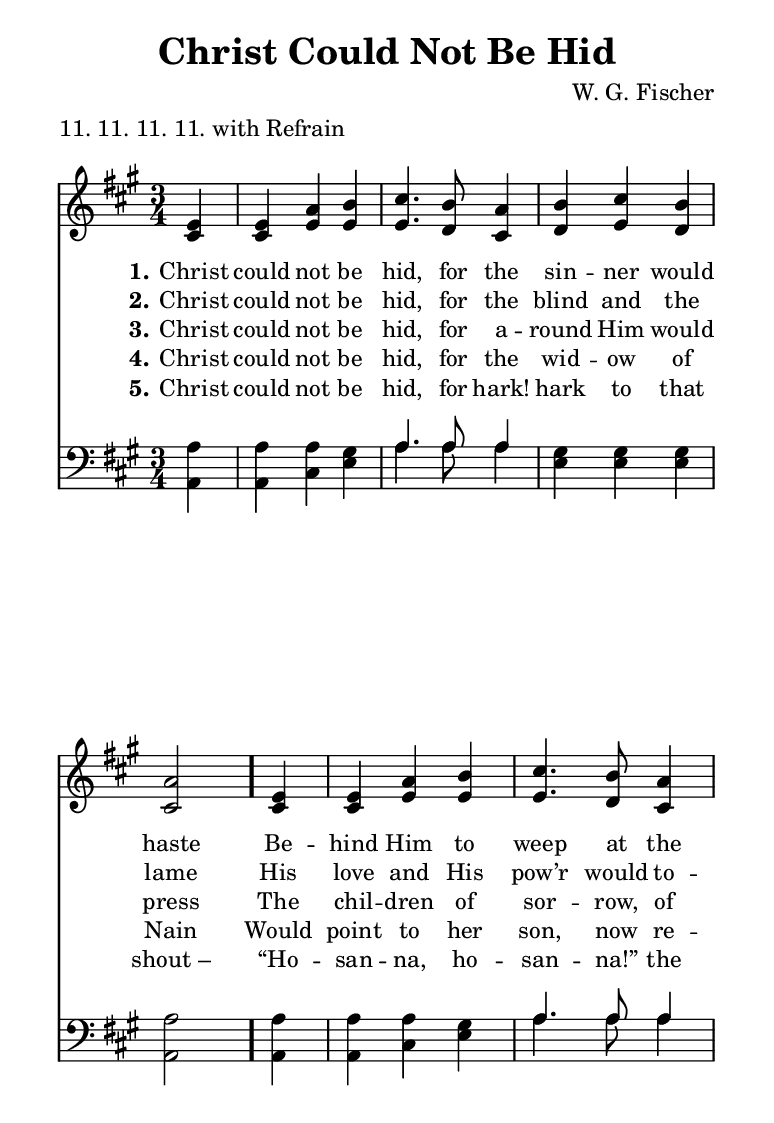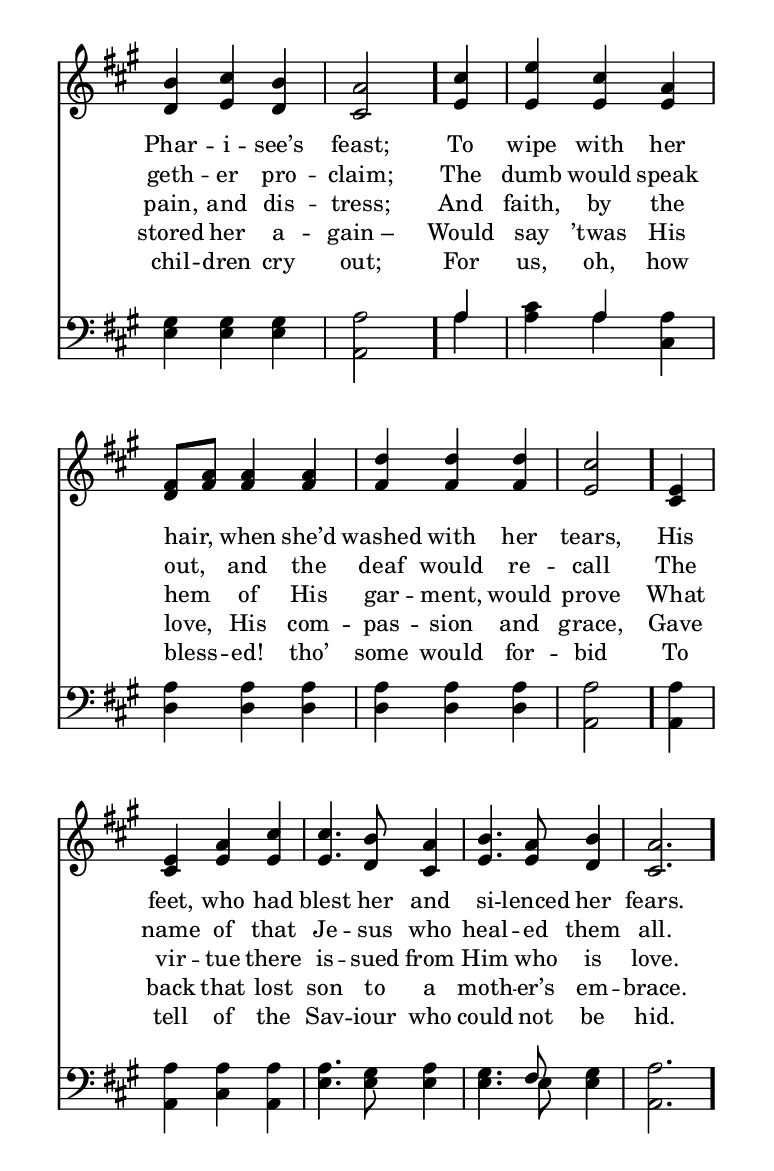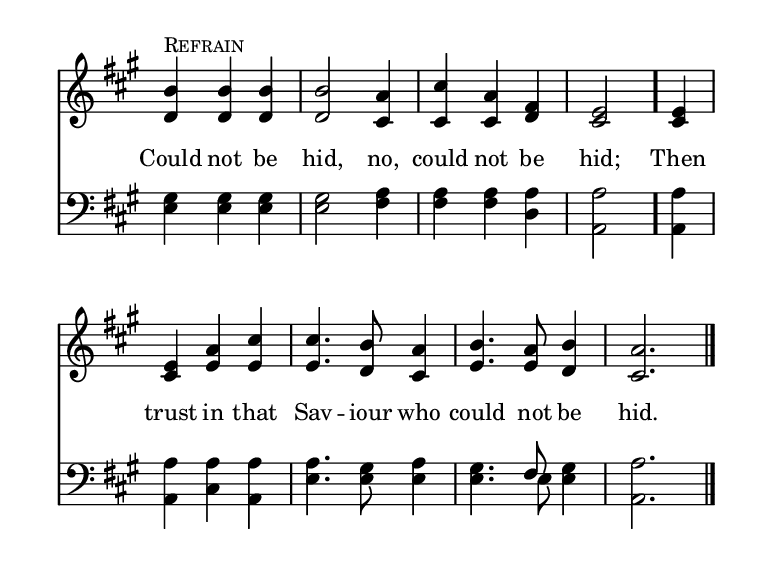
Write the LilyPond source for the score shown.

\include "common/global.ily"
\paper {
  \include "common/paper.ily"
  ragged-last-bottom = ##t
  system-count = #(cond (is-eogsized 5) (#t #f))
  page-count = #(cond (is-eogsized 2) (#t #f))
}

\header{
  %children
  hymnnumber = "297"
  title = "Christ Could Not Be Hid"
  tunename = "Whiter than Snow" % from https://hymnary.org/tune/lord_jesus_i_long_to_be_perfect_fischer
  meter = "11. 11. 11. 11. with Refrain"
  poet = ""
  composer = "W. G. Fischer"
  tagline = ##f
}

global = {
  \include "common/overrides.ily"
  \override Staff.TimeSignature.style = #'numbered
  \time 3/4
  \override Score.MetronomeMark.transparent = ##t % hide all fermata changes too
  \tempo 4=100
  \key a \major
  \partial 4
  \autoBeamOff
}

notesSoprano = {
\global
\relative c' {

  e4 | e a b | cis4. b8 a4 | b cis b | a2
  e4 | e a b | cis4. b8 a4 | b cis b | a2
  cis4 | e cis a | fis8[ a] a4 a | d d d | cis2
  e,4 | e a cis | cis4. b8 a4 | b4. a8 b4 | a2.

  \eogbreak
  << s^\markup { \small \caps "Refrain" }
  { b4 b b | b2 a4 | cis a fis | e2 } >>
  e4 | e a cis | cis4. b8 a4 | b4. a8 b4 | a2.

  \bar "|."

}
}

notesAlto = {
\global
\relative e' {

  cis4 | cis e e | e4. d8 cis4 | d e d | cis2
  cis4 | cis e e | e4. d8 cis4 | d e d | cis2
  e4 | e e e | d8[ fis] fis4 fis | fis fis fis | e2
  cis4 | cis e e | e4. d8 cis4 | e4. e8 d4 | cis2.

  d4 d d | d2 cis4 | cis cis d | cis2
  cis4 | cis e e | e4. d8 cis4 | e4. e8 d4 | cis2.

}
}

notesTenor = {
\global
\relative a {

  a4 | a a gis | a4. a8 a4 | gis gis gis | a2
  a4 | a a gis | a4. a8 a4 | gis gis gis | a2
  a4 | cis a a | a a a | a a a | a2
  a4 | a a a | a4. gis8 a4 | gis4. fis8 gis4 | a2.

  gis4 gis gis | gis2 a4 | a a a | a2
  a4 | a a a | a4. gis8 a4 | gis4. fis8 gis4 | a2.

}
}

notesBass = {
\global
\relative f, {

  a4 | a cis e | a4. a8 a4 | e e e | a,2
  a4 | a cis e | a4. a8 a4 | e e e | a,2
  a'4 | a a cis, | d d d | d d d | a2
  a4 | a cis a | e'4. e8 e4 | e4. e8 e4 | a,2.

  e'4 e e | e2 fis4 | fis fis d | a2
  a4 | a cis a | e'4. e8 e4 | e4. e8 e4 | a,2.

}
}

Refrain = \lyricmode {

Could not be hid, no, could not be hid; \bar "."
Then trust in that Sav -- iour who could not be hid. \bar "."

}

wordsA = \lyricmode {
\set stanza = "1."

Christ could not be hid, for the sin -- ner would haste \bar "."
Be -- hind Him to weep at the Phar -- i -- see’s feast; \bar "."
To wipe with her hair, when she’d washed with her tears, \bar "."
His feet, who had blest her and si -- lenced her fears. \bar "."

}

wordsB = \lyricmode {
\set stanza = "2."

Christ could not be hid, for the blind and the lame
His love and His pow’r would to -- geth -- er pro -- claim;
The dumb would speak out, and the deaf would re -- call
The name of that Je -- sus who heal -- ed them all.

}

wordsC = \lyricmode {
\set stanza = "3."

Christ could not be hid, for a -- round Him would press
The chil -- dren of sor -- row, of pain, and dis -- tress;
And faith, by the hem of His gar -- ment, would prove
What vir -- tue there is -- sued from Him who is love.

\Refrain

}

wordsD = \lyricmode {
\set stanza = "4."

Christ could not be hid, for the wid -- ow of Nain
Would point to her son, now re -- stored her a -- gain_–
Would say ’twas His love, His com -- pas -- sion and grace,
Gave back that lost son to a moth -- er’s em -- brace.

}

wordsE = \lyricmode {
\set stanza = "5."

Christ could not be hid, for hark! hark to that shout_–
“Ho -- san -- na, ho -- san -- na!” the chil -- dren cry out;
For us, oh, how bless -- ed! tho’ some would for -- bid
To tell of the Sav -- iour who could not be hid.

}

\score {
  \context ChoirStaff <<
    \context Staff = upper <<
      \set Staff.autoBeaming = ##f
      \set ChoirStaff.systemStartDelimiter = #'SystemStartBar
      \set ChoirStaff.printPartCombineTexts = ##f
      \partcombine #'(2 . 9) \notesSoprano \notesAlto
      \context NullVoice = sopranos { \voiceOne << \notesSoprano >> }
      \context Lyrics = one   \lyricsto sopranos \wordsA
      \context Lyrics = two   \lyricsto sopranos \wordsB
      \context Lyrics = three \lyricsto sopranos \wordsC
      \context Lyrics = four  \lyricsto sopranos \wordsD
      \context Lyrics = five  \lyricsto sopranos \wordsE
    >>
    \context Staff = men <<
      \set Staff.autoBeaming = ##f
      \clef bass
      \set ChoirStaff.printPartCombineTexts = ##f
      \partcombine #'(2 . 9) \notesTenor \notesBass
    >>
  >>
  \layout {
    \include "common/layout.ily"
  }
  \midi{
    \include "common/midi.ily"
  }
}

\version "2.19.49"  % necessary for upgrading to future LilyPond versions.

% vi:set et ts=2 sw=2 ai nocindent syntax=lilypond:
